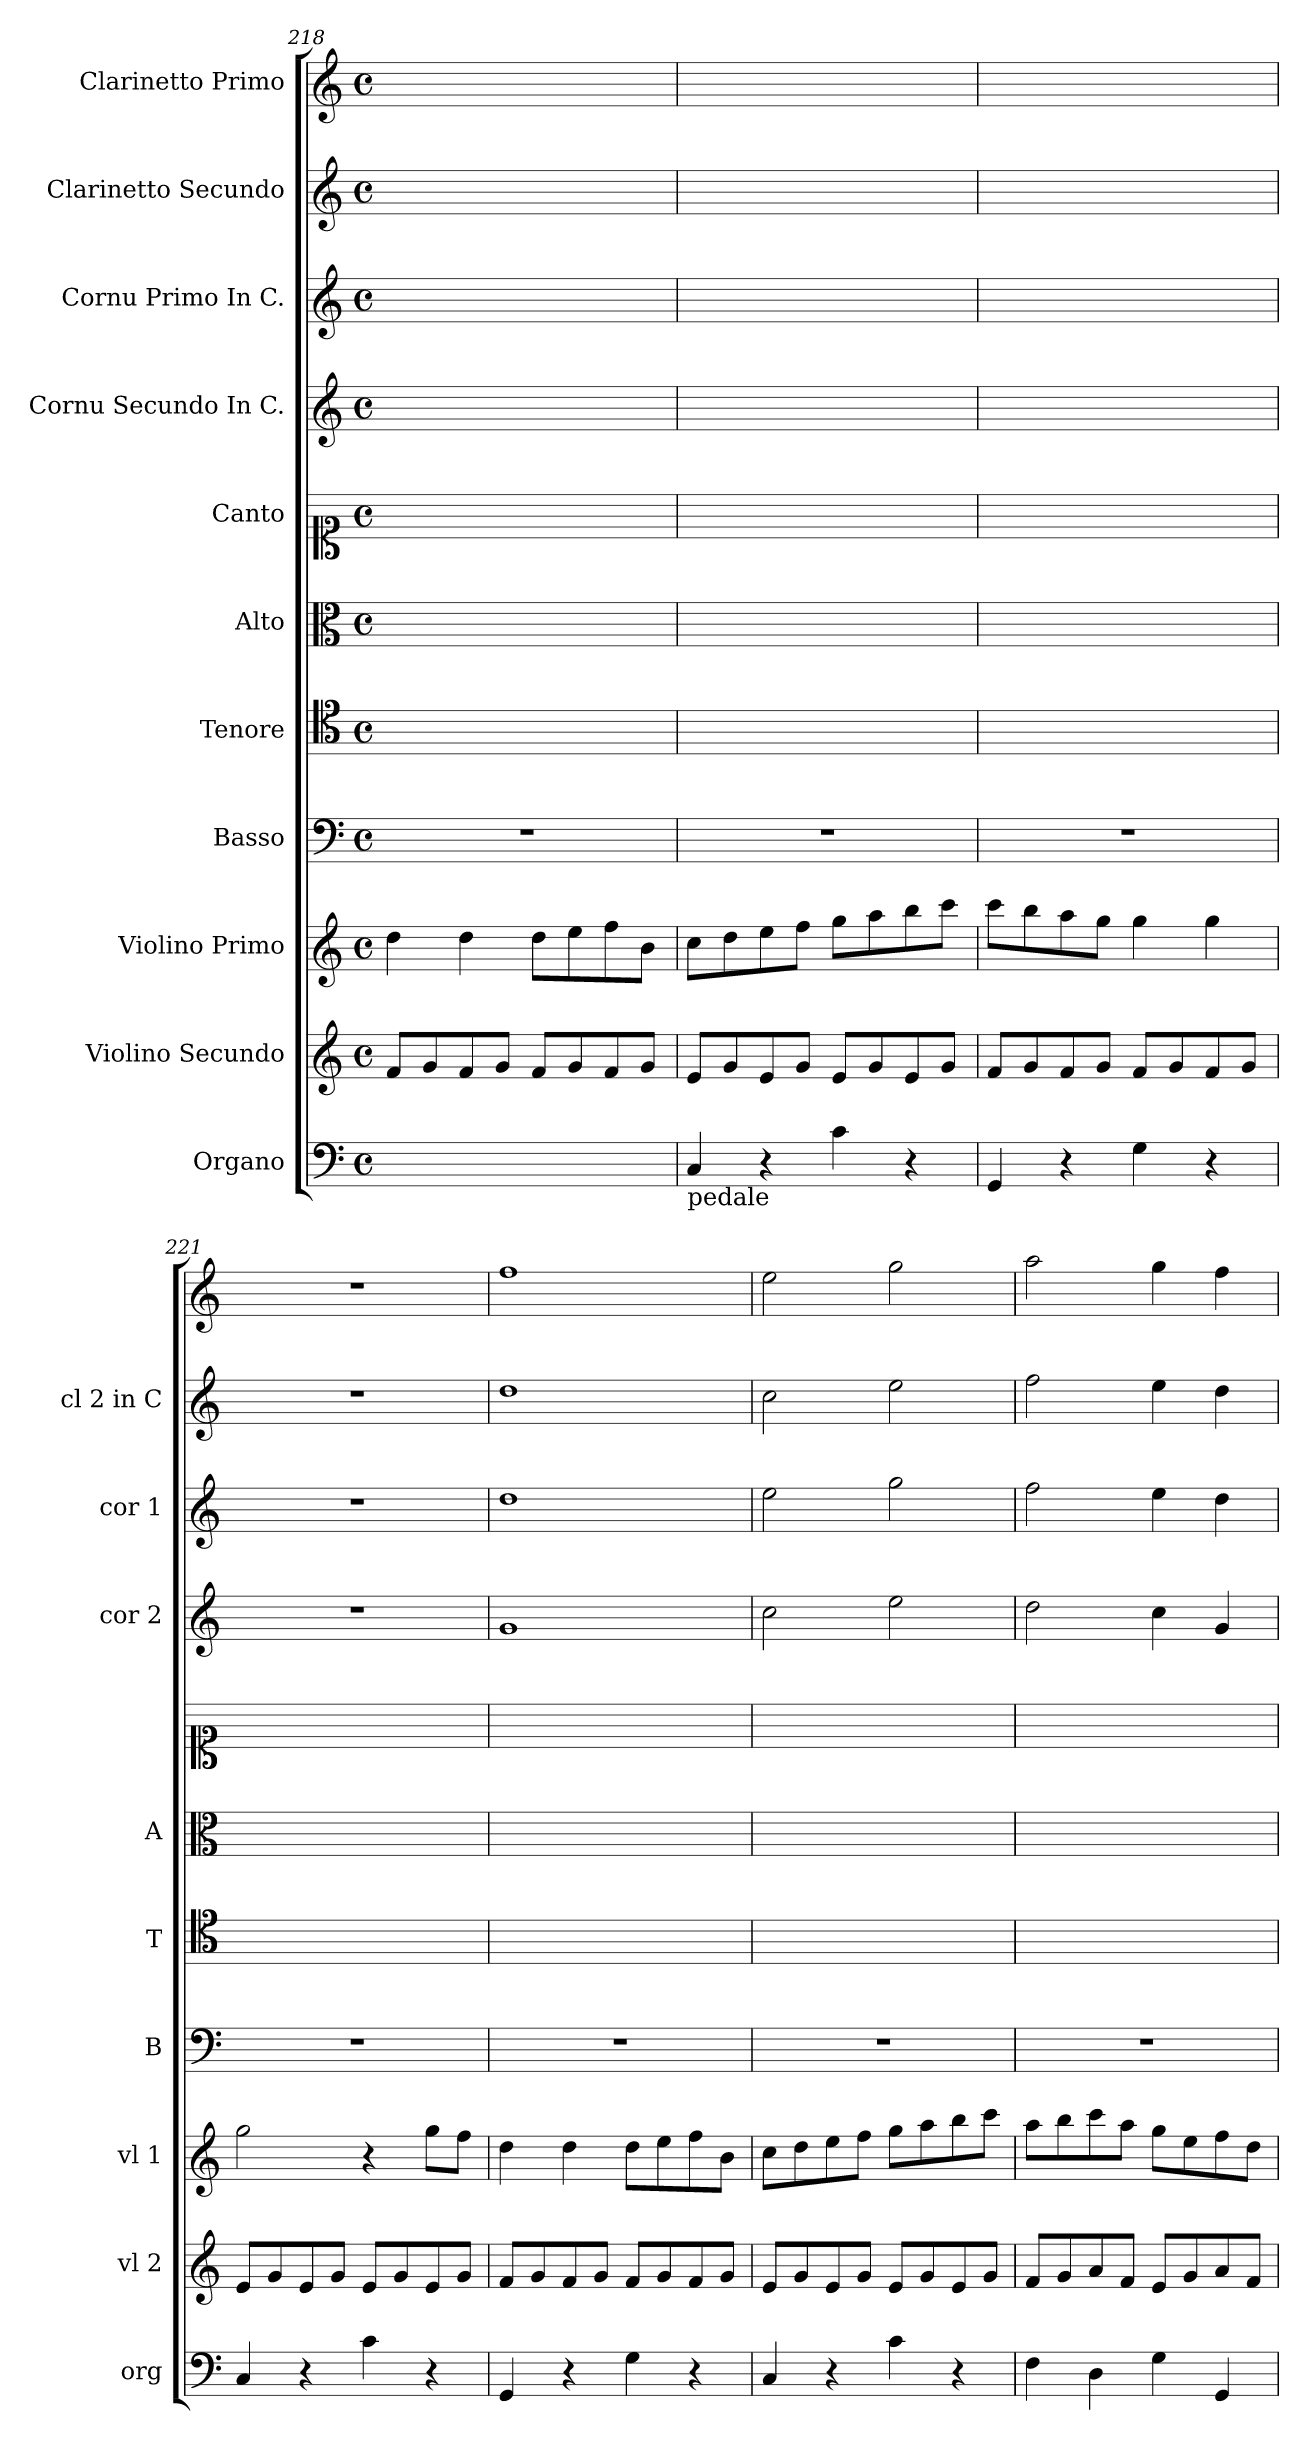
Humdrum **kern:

**kern	**kern	**kern	**kern	**kern	**kern	**kern	**kern	**kern	**kern	**kern
*part11	*part10	*part9	*part8	*part7	*part6	*part5	*part4	*part3	*part2	*part1
*staff11	*staff10	*staff9	*staff8	*staff7	*staff6	*staff5	*staff4	*staff3	*staff2	*staff1
*I"Organo	*I"Violino Secundo	*I"Violino Primo	*I"Basso	*I"Tenore	*I"Alto	*I"Canto	*I"Cornu Secundo In C.	*I"Cornu Primo In C.	*I"Clarinetto Secundo	*I"Clarinetto Primo
*I'org	*I'vl 2	*I'vl 1	*I'B	*I'T	*I'A	*	*I'cor 2	*I'cor 1	*I'cl 2 in C	*
*clefF4	*clefG2	*clefG2	*clefF4	*clefC4	*clefC3	*clefC1	*clefG2	*clefG2	*clefG2	*clefG2
*k[]	*k[]	*k[]	*k[]	*k[]	*k[]	*k[]	*k[]	*k[]	*k[]	*k[]
*M4/4	*M4/4	*M4/4	*M4/4	*M4/4	*M4/4	*M4/4	*M4/4	*M4/4	*M4/4	*M4/4
*met(c)	*met(c)	*met(c)	*met(c)	*met(c)	*met(c)	*met(c)	*met(c)	*met(c)	*met(c)	*met(c)
=218	=218	=218	=218	=218	=218	=218	=218	=218	=218	=218
1ryy	8f/L	4dd\	1r	1ryy	1ryy	1ryy	1ryy	1ryy	1ryy	1ryy
.	8g/	.	.	.	.	.	.	.	.	.
.	8f/	4dd\	.	.	.	.	.	.	.	.
.	8g/J	.	.	.	.	.	.	.	.	.
.	8f/L	8dd\L	.	.	.	.	.	.	.	.
.	8g/	8ee\	.	.	.	.	.	.	.	.
.	8f/	8ff\	.	.	.	.	.	.	.	.
.	8g/J	8b\J	.	.	.	.	.	.	.	.
=219	=219	=219	=219	=219	=219	=219	=219	=219	=219	=219
!LO:TX:b:t=pedale	!	!	!	!	!	!	!	!	!	!
4C/	8e/L	8cc\L	1r	1ryy	1ryy	1ryy	1ryy	1ryy	1ryy	1ryy
.	8g/	8dd\	.	.	.	.	.	.	.	.
4r	8e/	8ee\	.	.	.	.	.	.	.	.
.	8g/J	8ff\J	.	.	.	.	.	.	.	.
4c\	8e/L	8gg\L	.	.	.	.	.	.	.	.
.	8g/	8aa\	.	.	.	.	.	.	.	.
4r	8e/	8bb\	.	.	.	.	.	.	.	.
.	8g/J	8ccc\J	.	.	.	.	.	.	.	.
=220	=220	=220	=220	=220	=220	=220	=220	=220	=220	=220
4GG/	8f/L	8ccc\L	1r	1ryy	1ryy	1ryy	1ryy	1ryy	1ryy	1ryy
.	8g/	8bb\	.	.	.	.	.	.	.	.
4r	8f/	8aa\	.	.	.	.	.	.	.	.
.	8g/J	8gg\J	.	.	.	.	.	.	.	.
4G\	8f/L	4gg\	.	.	.	.	.	.	.	.
.	8g/	.	.	.	.	.	.	.	.	.
4r	8f/	4gg\	.	.	.	.	.	.	.	.
.	8g/J	.	.	.	.	.	.	.	.	.
=221	=221	=221	=221	=221	=221	=221	=221	=221	=221	=221
4C/	8e/L	2gg\	1r	1ryy	1ryy	1ryy	1r	1r	1r	1r
.	8g/	.	.	.	.	.	.	.	.	.
4r	8e/	.	.	.	.	.	.	.	.	.
.	8g/J	.	.	.	.	.	.	.	.	.
4c\	8e/L	4r	.	.	.	.	.	.	.	.
.	8g/	.	.	.	.	.	.	.	.	.
4r	8e/	8gg\L	.	.	.	.	.	.	.	.
.	8g/J	8ff\J	.	.	.	.	.	.	.	.
=222	=222	=222	=222	=222	=222	=222	=222	=222	=222	=222
4GG/	8f/L	4dd\	1r	1ryy	1ryy	1ryy	1g	1dd	1dd	1ff
.	8g/	.	.	.	.	.	.	.	.	.
4r	8f/	4dd\	.	.	.	.	.	.	.	.
.	8g/J	.	.	.	.	.	.	.	.	.
4G\	8f/L	8dd\L	.	.	.	.	.	.	.	.
.	8g/	8ee\	.	.	.	.	.	.	.	.
4r	8f/	8ff\	.	.	.	.	.	.	.	.
.	8g/J	8b\J	.	.	.	.	.	.	.	.
=223	=223	=223	=223	=223	=223	=223	=223	=223	=223	=223
4C/	8e/L	8cc\L	1r	1ryy	1ryy	1ryy	2cc\	2ee\	2cc\	2ee\
.	8g/	8dd\	.	.	.	.	.	.	.	.
4r	8e/	8ee\	.	.	.	.	.	.	.	.
.	8g/J	8ff\J	.	.	.	.	.	.	.	.
4c\	8e/L	8gg\L	.	.	.	.	2ee\	2gg\	2ee\	2gg\
.	8g/	8aa\	.	.	.	.	.	.	.	.
4r	8e/	8bb\	.	.	.	.	.	.	.	.
.	8g/J	8ccc\J	.	.	.	.	.	.	.	.
=224	=224	=224	=224	=224	=224	=224	=224	=224	=224	=224
4F\	8f/L	8aa\L	1r	1ryy	1ryy	1ryy	2dd\	2ff\	2ff\	2aa\
.	8g/	8bb\	.	.	.	.	.	.	.	.
4D\	8a/	8ccc\	.	.	.	.	.	.	.	.
.	8f/J	8aa\J	.	.	.	.	.	.	.	.
4G\	8e/L	8gg\L	.	.	.	.	4cc\	4ee\	4ee\	4gg\
.	8g/	8ee\	.	.	.	.	.	.	.	.
4GG/	8a/	8ff\	.	.	.	.	4g/	4dd\	4dd\	4ff\
.	8f/J	8dd\J	.	.	.	.	.	.	.	.
=	=	=	=	=	=	=	=	=	=	=
*-	*-	*-	*-	*-	*-	*-	*-	*-	*-	*-
